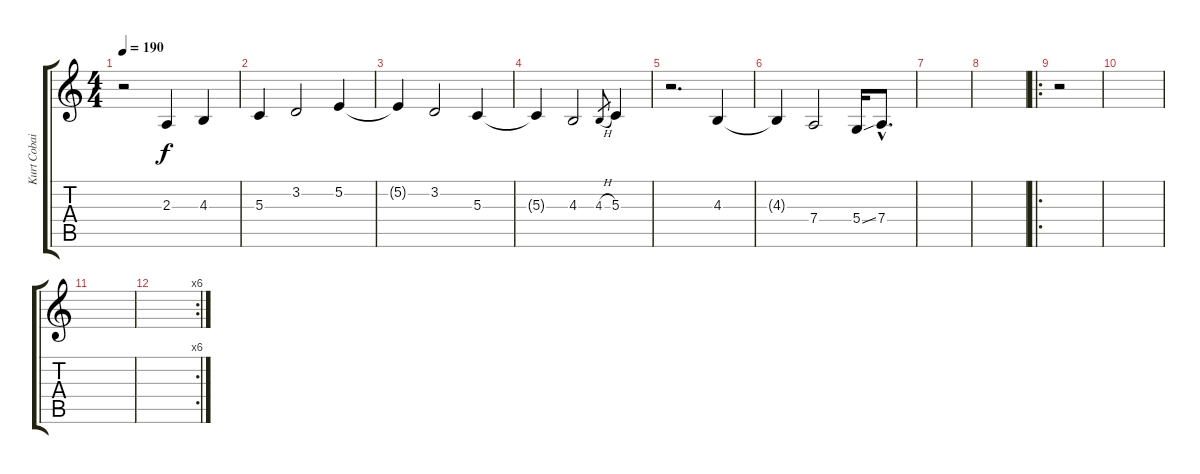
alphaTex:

\track ("Kurt Cobain (Vox)" "Kurt Cobai") {instrument lead6voice}
\staff {score tabs}
\tuning (E4 B3 G3 D3 A2 D2) {hide}
\ts (4 4)
\tempo 190
\clef g2
\ks c
r.2{dy f} 2.3.4 4.3.4 |
5.3.4 3.2.2 5.2.4 |
5.2{t}.4 3.2.2 5.3.4 |
5.3{t}.4 4.3.2 4.3{h}.8{gr} 5.3.4 |
r.2{d} 4.3.4 |
4.3{t}.4 7.4.2 5.4{ss}.16 7.4{hac}.8{d} |
|
|
\ro
r.2 |
|
|
\rc 6
